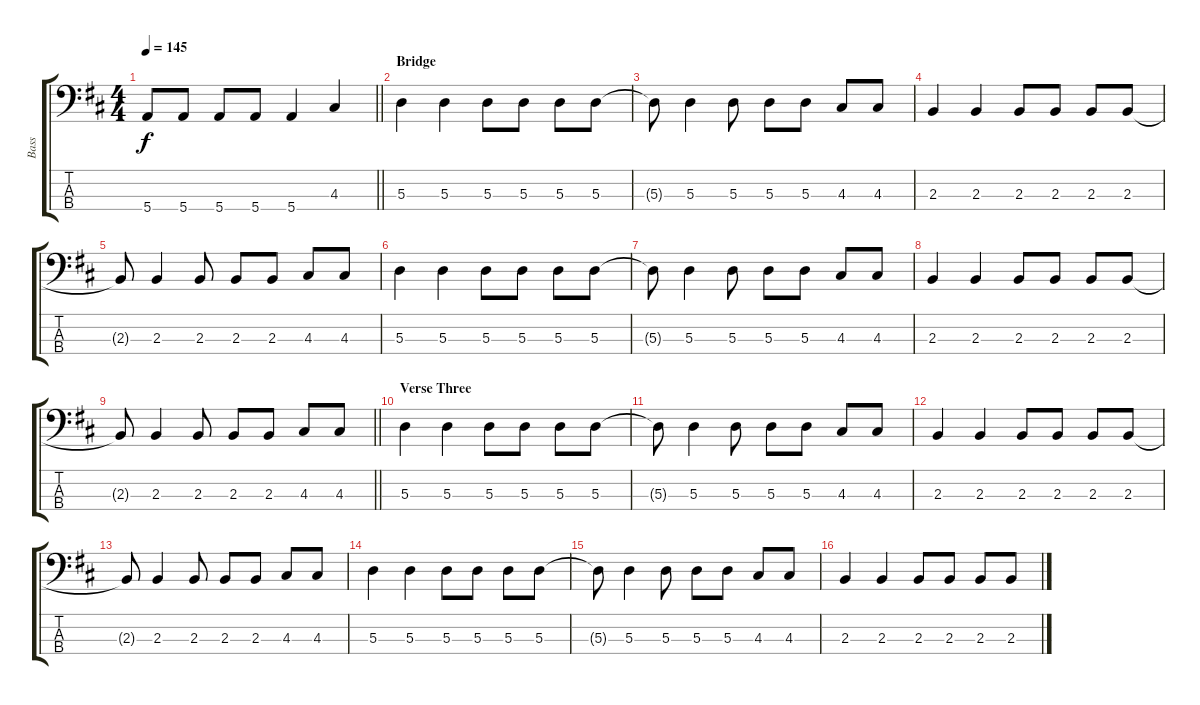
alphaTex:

\track ("Bass" "Bass") {instrument electricbassfinger}
\staff {score tabs}
\tuning (G2 D2 A1 E1) {hide}
\ts (4 4)
\tempo 145
\clef f4
\barLineRight lightlight
\ks d
5.4.8{dy f} 5.4.8 5.4.8 5.4.8 5.4.4 4.3.4 |
\section ("" "Bridge")
5.3.4 5.3.4 5.3.8 5.3.8 5.3.8 5.3.8 |
5.3{t}.8 5.3.4 5.3.8 5.3.8 5.3.8 4.3.8 4.3.8 |
2.3.4 2.3.4 2.3.8 2.3.8 2.3.8 2.3.8 |
2.3{t}.8 2.3.4 2.3.8 2.3.8 2.3.8 4.3.8 4.3.8 |
5.3.4 5.3.4 5.3.8 5.3.8 5.3.8 5.3.8 |
5.3{t}.8 5.3.4 5.3.8 5.3.8 5.3.8 4.3.8 4.3.8 |
2.3.4 2.3.4 2.3.8 2.3.8 2.3.8 2.3.8 |
\barLineRight lightlight
2.3{t}.8 2.3.4 2.3.8 2.3.8 2.3.8 4.3.8 4.3.8 |
\section ("" "Verse Three")
5.3.4 5.3.4 5.3.8 5.3.8 5.3.8 5.3.8 |
5.3{t}.8 5.3.4 5.3.8 5.3.8 5.3.8 4.3.8 4.3.8 |
2.3.4 2.3.4 2.3.8 2.3.8 2.3.8 2.3.8 |
2.3{t}.8 2.3.4 2.3.8 2.3.8 2.3.8 4.3.8 4.3.8 |
5.3.4 5.3.4 5.3.8 5.3.8 5.3.8 5.3.8 |
5.3{t}.8 5.3.4 5.3.8 5.3.8 5.3.8 4.3.8 4.3.8 |
2.3.4 2.3.4 2.3.8 2.3.8 2.3.8 2.3.8
